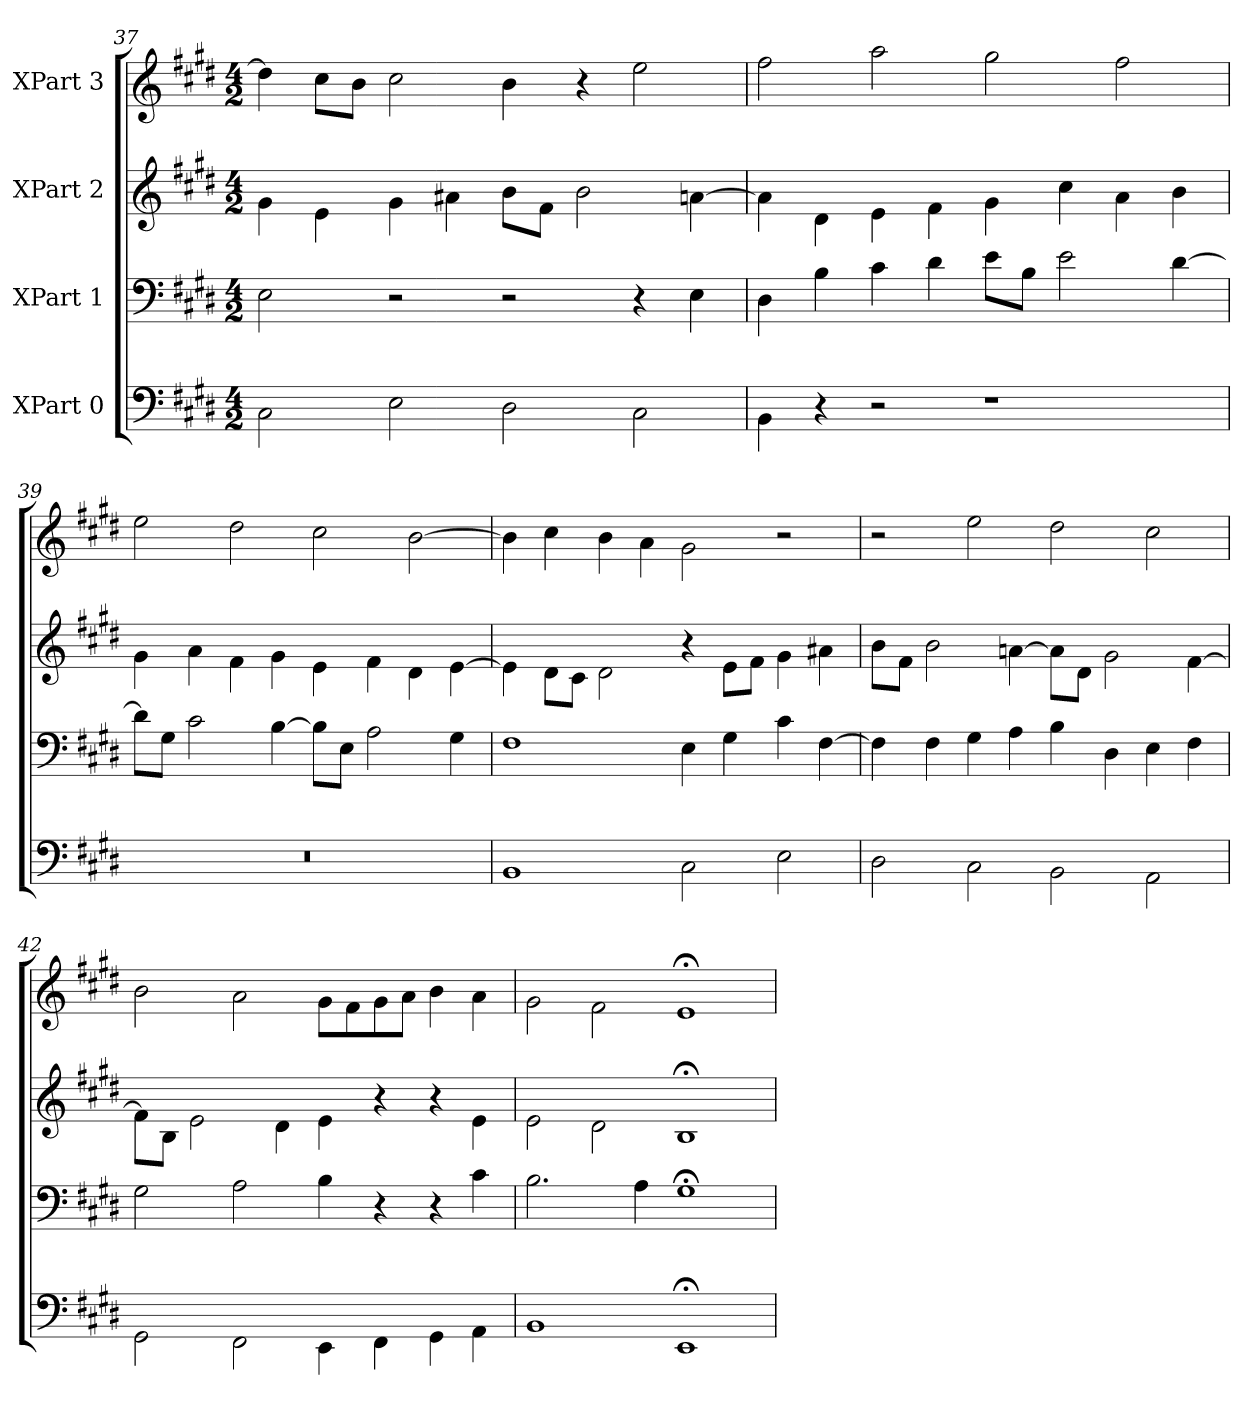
**kern	**kern	**kern	**kern
*part4	*part3	*part2	*part1
*staff4	*staff3	*staff2	*staff1
*I"XPart 0	*I"XPart 1	*I"XPart 2	*I"XPart 3
*clefF4	*clefF4	*clefG2	*clefG2
*k[f#c#g#d#]	*k[f#c#g#d#]	*k[f#c#g#d#]	*k[f#c#g#d#]
*M4/2	*M4/2	*M4/2	*M4/2
=37	=37	=37	=37
2C#\	2E\	4g#\	4dd#\]
.	.	4e\	8cc#\L
.	.	.	8b\J
2E\	2r	4g#\	2cc#\
.	.	4a#X\	.
2D#\	2r	8b\L	4b\
.	.	8f#\J	.
.	.	2b\	4r
2C#\	4r	.	2ee\
.	4E\	[4an\	.
=38	=38	=38	=38
4BB\	4D#\	4a\]	2ff#\
4r	4B\	4d#\	.
2r	4c#\	4e\	2aa\
.	4d#\	4f#\	.
1r	8e\L	4g#\	2gg#\
.	8B\J	.	.
.	2e\	4cc#\	.
.	.	4a\	2ff#\
.	[4d#\	4b\	.
=39	=39	=39	=39
!LO:N:vis=1	!	!	!
0r	8d#\L]	4g#\	2ee\
.	8G#\J	.	.
.	2c#\	4a\	.
.	.	4f#\	2dd#\
.	[4B\	4g#\	.
.	8B\L]	4e\	2cc#\
.	8E\J	.	.
.	2A\	4f#\	.
.	.	4d#\	[2b\
.	4G#\	[4e\	.
=40	=40	=40	=40
1BB\	1F#\	4e\]	4b\]
.	.	8d#\L	4cc#\
.	.	8c#\J	.
.	.	2d#\	4b\
.	.	.	4a\
2C#\	4E\	4r	2g#\
.	4G#\	8e\L	.
.	.	8f#\J	.
2E\	4c#\	4g#\	2r
.	[4F#\	4a#X\	.
=41	=41	=41	=41
2D#\	4F#\]	8b\L	2r
.	.	8f#\J	.
.	4F#\	2b\	.
2C#\	4G#\	.	2ee\
.	4A\	[4an\	.
2BB\	4B\	8a\L]	2dd#\
.	.	8d#\J	.
.	4D#\	2g#\	.
2AA\	4E\	.	2cc#\
.	4F#\	[4f#\	.
=42	=42	=42	=42
2GG#\	2G#\	8f#\L]	2b\
.	.	8B\J	.
.	.	2e\	.
2FF#\	2A\	.	2a\
.	.	4d#\	.
4EE\	4B\	4e\	8g#\L
.	.	.	8f#\
4FF#\	4r	4r	8g#\
.	.	.	8a\J
4GG#\	4r	4r	4b\
4AA\	4c#\	4e\	4a\
=43	=43	=43	=43
1BB\	2.B\	2e\	2g#\
.	.	2d#\	2f#\
.	4A\	.	.
1EE;<\	1G#;<\	1B;<\	1e;<\
=	=	=	=
*-	*-	*-	*-
